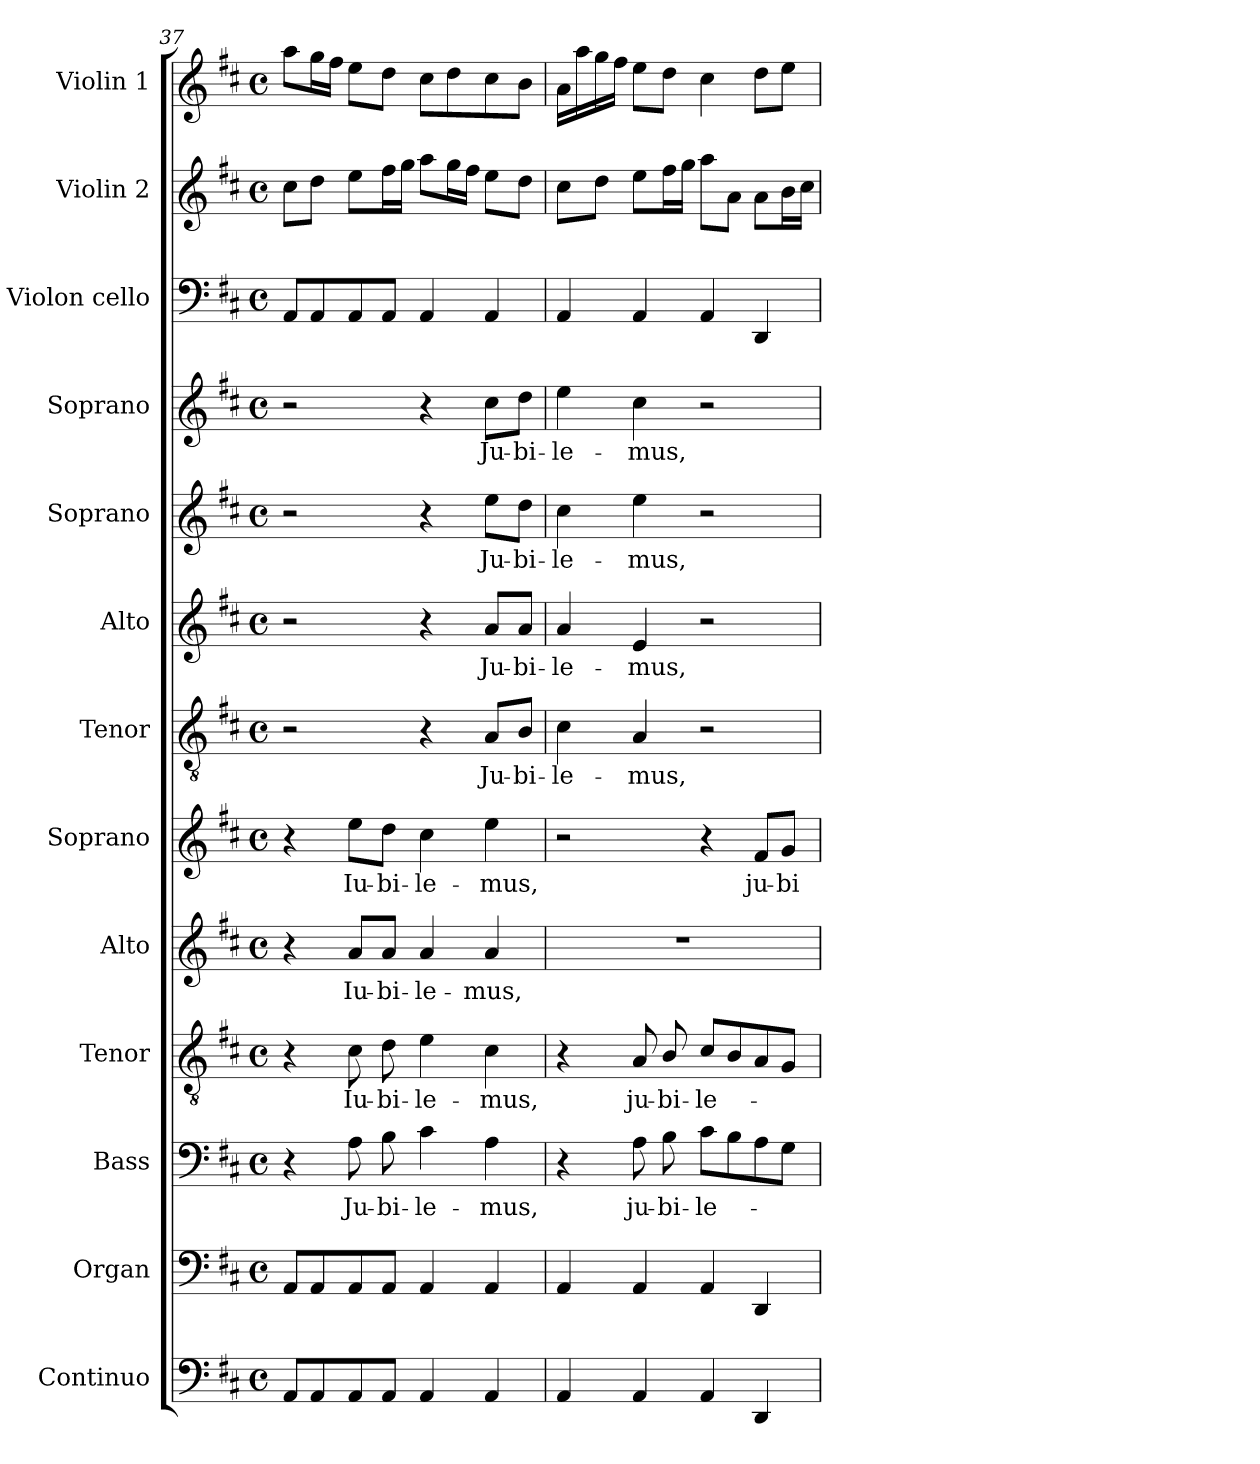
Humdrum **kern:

**kern	**kern	**kern	**text	**kern	**text	**kern	**text	**kern	**text	**kern	**text	**kern	**text	**kern	**text	**kern	**text	**kern	**kern	**kern
*part13	*part12	*part11	*part11	*part10	*part10	*part9	*part9	*part8	*part8	*part7	*part7	*part6	*part6	*part5	*part5	*part4	*part4	*part3	*part2	*part1
*staff13	*staff12	*staff11	*staff11	*staff10	*staff10	*staff9	*staff9	*staff8	*staff8	*staff7	*staff7	*staff6	*staff6	*staff5	*staff5	*staff4	*staff4	*staff3	*staff2	*staff1
*I"Continuo	*I"Organ	*I"Bass	*	*I"Tenor	*	*I"Alto	*	*I"Soprano	*	*I"Tenor	*	*I"Alto	*	*I"Soprano	*	*I"Soprano	*	*I"Violon cello	*I"Violin 2	*I"Violin 1
*I'Cont.	*I'Org.	*I'B.	*	*I'T.	*	*I'A.	*	*I'S.	*	*I'T.	*	*I'A.	*	*I'S.	*	*I'S.	*	*I'Vc.	*I'Vln. 2	*I'Vln. 1
!!LO:PB:g=z
*clefF4	*clefF4	*clefF4	*	*clefGv2	*	*clefG2	*	*clefG2	*	*clefGv2	*	*clefG2	*	*clefG2	*	*clefG2	*	*clefF4	*clefG2	*clefG2
*	*	*	*	*ITrd7c12	*	*	*	*	*	*ITrd7c12	*	*	*	*	*	*	*	*	*	*
*k[f#c#]	*k[f#c#]	*k[f#c#]	*	*k[f#c#]	*	*k[f#c#]	*	*k[f#c#]	*	*k[f#c#]	*	*k[f#c#]	*	*k[f#c#]	*	*k[f#c#]	*	*k[f#c#]	*k[f#c#]	*k[f#c#]
*D:	*D:	*D:	*	*D:	*	*D:	*	*D:	*	*D:	*	*D:	*	*D:	*	*D:	*	*D:	*D:	*D:
*M4/4	*M4/4	*M4/4	*	*M4/4	*	*M4/4	*	*M4/4	*	*M4/4	*	*M4/4	*	*M4/4	*	*M4/4	*	*M4/4	*M4/4	*M4/4
*met(c)	*met(c)	*met(c)	*	*met(c)	*	*met(c)	*	*met(c)	*	*met(c)	*	*met(c)	*	*met(c)	*	*met(c)	*	*met(c)	*met(c)	*met(c)
=37	=37	=37	=37	=37	=37	=37	=37	=37	=37	=37	=37	=37	=37	=37	=37	=37	=37	=37	=37	=37
8AAi/L	8AAi/L	4r	.	4r	.	4r	.	4r	.	2r	.	2r	.	2r	.	2r	.	8AAi/L	8cc#i\L	8aai\L
8AAi/	8AAi/	.	.	.	.	.	.	.	.	.	.	.	.	.	.	.	.	8AAi/	8ddi\J	16ggi\L
.	.	.	.	.	.	.	.	.	.	.	.	.	.	.	.	.	.	.	.	16ff#i\JJ
!	!	!	!LO:LY:b:color=#000000	!	!	!	!	!	!	!	!	!	!	!	!	!	!	!	!	!
!	!	!	!	!	!LO:LY:b:color=#000000	!	!	!	!	!	!	!	!	!	!	!	!	!	!	!
!	!	!	!	!	!	!	!LO:LY:b:color=#000000	!	!	!	!	!	!	!	!	!	!	!	!	!
!	!	!	!	!	!	!	!	!	!LO:LY:b:color=#000000	!	!	!	!	!	!	!	!	!	!	!
8AAi/	8AAi/	8Ai\	Ju-	8C#i\	Iu-	8ai/L	Iu-	8eei\L	Iu-	.	.	.	.	.	.	.	.	8AAi/	8eei\L	8eei\L
!	!	!	!LO:LY:b:color=#000000	!	!	!	!	!	!	!	!	!	!	!	!	!	!	!	!	!
!	!	!	!	!	!LO:LY:b:color=#000000	!	!	!	!	!	!	!	!	!	!	!	!	!	!	!
!	!	!	!	!	!	!	!LO:LY:b:color=#000000	!	!	!	!	!	!	!	!	!	!	!	!	!
!	!	!	!	!	!	!	!	!	!LO:LY:b:color=#000000	!	!	!	!	!	!	!	!	!	!	!
8AAi/J	8AAi/J	8Bi\	-bi-	8Di\	-bi-	8ai/J	-bi-	8ddi\J	-bi-	.	.	.	.	.	.	.	.	8AAi/J	16ff#i\L	8ddi\J
.	.	.	.	.	.	.	.	.	.	.	.	.	.	.	.	.	.	.	16ggi\JJ	.
!	!	!	!LO:LY:b:color=#000000	!	!	!	!	!	!	!	!	!	!	!	!	!	!	!	!	!
!	!	!	!	!	!LO:LY:b:color=#000000	!	!	!	!	!	!	!	!	!	!	!	!	!	!	!
!	!	!	!	!	!	!	!LO:LY:b:color=#000000	!	!	!	!	!	!	!	!	!	!	!	!	!
!	!	!	!	!	!	!	!	!	!LO:LY:b:color=#000000	!	!	!	!	!	!	!	!	!	!	!
4AAi/	4AAi/	4c#i\	-le-	4Ei\	-le-	4ai/	-le-	4cc#i\	-le-	4r	.	4r	.	4r	.	4r	.	4AAi/	8aai\L	8cc#i\L
.	.	.	.	.	.	.	.	.	.	.	.	.	.	.	.	.	.	.	16ggi\L	8ddi\
.	.	.	.	.	.	.	.	.	.	.	.	.	.	.	.	.	.	.	16ff#i\JJ	.
!	!	!	!LO:LY:b:color=#000000	!	!	!	!	!	!	!	!	!	!	!	!	!	!	!	!	!
!	!	!	!	!	!LO:LY:b:color=#000000	!	!	!	!	!	!	!	!	!	!	!	!	!	!	!
!	!	!	!	!	!	!	!LO:LY:b:color=#000000	!	!	!	!	!	!	!	!	!	!	!	!	!
!	!	!	!	!	!	!	!	!	!LO:LY:b:color=#000000	!	!	!	!	!	!	!	!	!	!	!
!	!	!	!	!	!	!	!	!	!	!	!LO:LY:b:color=#000000	!	!	!	!	!	!	!	!	!
!	!	!	!	!	!	!	!	!	!	!	!	!	!LO:LY:b:color=#000000	!	!	!	!	!	!	!
!	!	!	!	!	!	!	!	!	!	!	!	!	!	!	!LO:LY:b:color=#000000	!	!	!	!	!
!	!	!	!	!	!	!	!	!	!	!	!	!	!	!	!	!	!LO:LY:b:color=#000000	!	!	!
4AAi/	4AAi/	4Ai\	-mus,	4C#i\	-mus,	4ai/	-mus,	4eei\	-mus,	8AAi/L	Ju-	8ai/L	Ju-	8eei\L	Ju-	8cc#i\L	Ju-	4AAi/	8eei\L	8cc#i\
!	!	!	!	!	!	!	!	!	!	!	!LO:LY:b:color=#000000	!	!	!	!	!	!	!	!	!
!	!	!	!	!	!	!	!	!	!	!	!	!	!LO:LY:b:color=#000000	!	!	!	!	!	!	!
!	!	!	!	!	!	!	!	!	!	!	!	!	!	!	!LO:LY:b:color=#000000	!	!	!	!	!
!	!	!	!	!	!	!	!	!	!	!	!	!	!	!	!	!	!LO:LY:b:color=#000000	!	!	!
.	.	.	.	.	.	.	.	.	.	8BBi/J	-bi-	8ai/J	-bi-	8ddi\J	-bi-	8ddi\J	-bi-	.	8ddi\J	8bi\J
=38	=38	=38	=38	=38	=38	=38	=38	=38	=38	=38	=38	=38	=38	=38	=38	=38	=38	=38	=38	=38
!	!	!	!	!	!	!	!	!	!	!	!LO:LY:b:color=#000000	!	!	!	!	!	!	!	!	!
!	!	!	!	!	!	!	!	!	!	!	!	!	!LO:LY:b:color=#000000	!	!	!	!	!	!	!
!	!	!	!	!	!	!	!	!	!	!	!	!	!	!	!LO:LY:b:color=#000000	!	!	!	!	!
!	!	!	!	!	!	!	!	!	!	!	!	!	!	!	!	!	!LO:LY:b:color=#000000	!	!	!
4AAi/	4AAi/	4r	.	4r	.	1r	.	2r	.	4C#i\	-le-	4ai/	-le-	4cc#i\	-le-	4eei\	-le-	4AAi/	8cc#i\L	16ai\LL
.	.	.	.	.	.	.	.	.	.	.	.	.	.	.	.	.	.	.	.	16aai\
.	.	.	.	.	.	.	.	.	.	.	.	.	.	.	.	.	.	.	8ddi\J	16ggi\
.	.	.	.	.	.	.	.	.	.	.	.	.	.	.	.	.	.	.	.	16ff#i\JJ
!	!	!	!LO:LY:b:color=#000000	!	!	!	!	!	!	!	!	!	!	!	!	!	!	!	!	!
!	!	!	!	!	!LO:LY:b:color=#000000	!	!	!	!	!	!	!	!	!	!	!	!	!	!	!
!	!	!	!	!	!	!	!	!	!	!	!LO:LY:b:color=#000000	!	!	!	!	!	!	!	!	!
!	!	!	!	!	!	!	!	!	!	!	!	!	!LO:LY:b:color=#000000	!	!	!	!	!	!	!
!	!	!	!	!	!	!	!	!	!	!	!	!	!	!	!LO:LY:b:color=#000000	!	!	!	!	!
!	!	!	!	!	!	!	!	!	!	!	!	!	!	!	!	!	!LO:LY:b:color=#000000	!	!	!
4AAi/	4AAi/	8Ai\	ju-	8AAi/	ju-	.	.	.	.	4AAi/	-mus,	4ei/	-mus,	4eei\	-mus,	4cc#i\	-mus,	4AAi/	8eei\L	8eei\L
!	!	!	!LO:LY:b:color=#000000	!	!	!	!	!	!	!	!	!	!	!	!	!	!	!	!	!
!	!	!	!	!	!LO:LY:b:color=#000000	!	!	!	!	!	!	!	!	!	!	!	!	!	!	!
.	.	8Bi\	-bi-	8BBi/	-bi-	.	.	.	.	.	.	.	.	.	.	.	.	.	16ff#i\L	8ddi\J
.	.	.	.	.	.	.	.	.	.	.	.	.	.	.	.	.	.	.	16ggi\JJ	.
!	!	!	!LO:LY:b:color=#000000	!	!	!	!	!	!	!	!	!	!	!	!	!	!	!	!	!
!	!	!	!	!	!LO:LY:b:color=#000000	!	!	!	!	!	!	!	!	!	!	!	!	!	!	!
4AAi/	4AAi/	8c#i\L	-le-	8C#i/L	-le-	.	.	4r	.	2r	.	2r	.	2r	.	2r	.	4AAi/	8aai\L	4cc#i\
.	.	8Bi\	.	8BBi/	.	.	.	.	.	.	.	.	.	.	.	.	.	.	8ai\J	.
!	!	!	!	!	!	!	!	!	!LO:LY:b:color=#000000	!	!	!	!	!	!	!	!	!	!	!
4DDi/	4DDi/	8Ai\	.	8AAi/	.	.	.	8f#i/L	ju-	.	.	.	.	.	.	.	.	4DDi/	8ai\L	8ddi\L
!	!	!	!	!	!	!	!	!	!LO:LY:b:color=#000000	!	!	!	!	!	!	!	!	!	!	!
.	.	8Gi\J	.	8GGi/J	.	.	.	8gi/J	-bi-	.	.	.	.	.	.	.	.	.	16bi\L	8eei\J
.	.	.	.	.	.	.	.	.	.	.	.	.	.	.	.	.	.	.	16cc#i\JJ	.
=	=	=	=	=	=	=	=	=	=	=	=	=	=	=	=	=	=	=	=	=
*-	*-	*-	*-	*-	*-	*-	*-	*-	*-	*-	*-	*-	*-	*-	*-	*-	*-	*-	*-	*-
